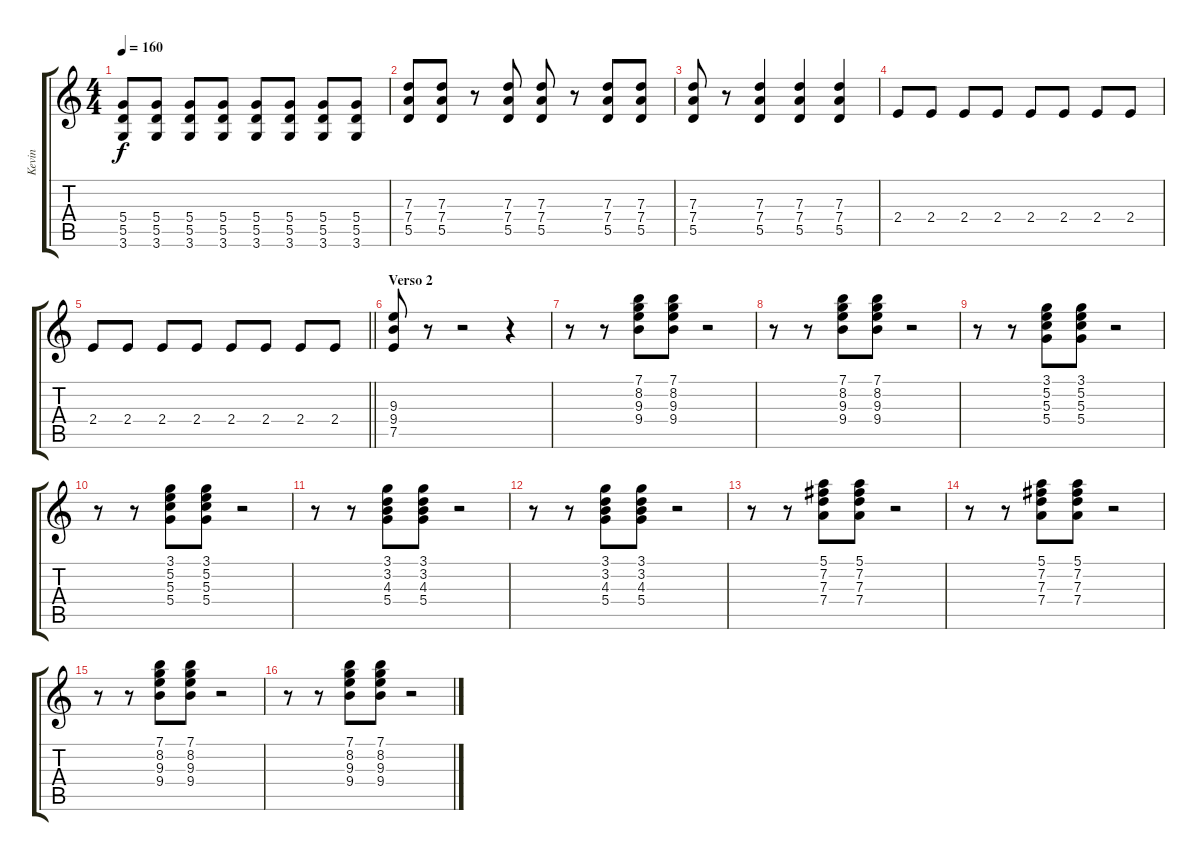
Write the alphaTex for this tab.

\track ("Kevin" "Kevin") {instrument overdrivenguitar}
\staff {score tabs}
\tuning (E4 B3 G3 D3 A2 E2) {hide}
\ts (4 4)
\tempo 160
\clef g2
\ks c
(5.4 5.5 3.6).8{dy f} (5.4 5.5 3.6).8 (5.4 5.5 3.6).8 (5.4 5.5 3.6).8 (5.4 5.5 3.6).8 (5.4 5.5 3.6).8 (5.4 5.5 3.6).8 (5.4 5.5 3.6).8 |
(7.3 7.4 5.5).8 (7.3 7.4 5.5).8 r.8 (7.3 7.4 5.5).8 (7.3 7.4 5.5).8 r.8 (7.3 7.4 5.5).8 (7.3 7.4 5.5).8 |
(7.3 7.4 5.5).8 r.8 (7.3 7.4 5.5).4 (7.3 7.4 5.5).4 (7.3 7.4 5.5).4 |
2.4.8 2.4.8 2.4.8 2.4.8 2.4.8 2.4.8 2.4.8 2.4.8 |
\barLineRight lightlight
2.4.8 2.4.8 2.4.8 2.4.8 2.4.8 2.4.8 2.4.8 2.4.8 |
\section ("" "Verso 2")
(9.3 9.4 7.5).8 r.8 r.2 r.4 |
r.8 r.8 (7.1 8.2 9.3 9.4).8 (7.1 8.2 9.3 9.4).8 r.2 |
r.8 r.8 (7.1 8.2 9.3 9.4).8 (7.1 8.2 9.3 9.4).8 r.2 |
r.8 r.8 (3.1 5.2 5.3 5.4).8 (3.1 5.2 5.3 5.4).8 r.2 |
r.8 r.8 (3.1 5.2 5.3 5.4).8 (3.1 5.2 5.3 5.4).8 r.2 |
r.8 r.8 (3.1 3.2 4.3 5.4).8 (3.1 3.2 4.3 5.4).8 r.2 |
r.8 r.8 (3.1 3.2 4.3 5.4).8 (3.1 3.2 4.3 5.4).8 r.2 |
r.8 r.8 (5.1 7.2 7.3 7.4).8 (5.1 7.2 7.3 7.4).8 r.2 |
r.8 r.8 (5.1 7.2 7.3 7.4).8 (5.1 7.2 7.3 7.4).8 r.2 |
r.8 r.8 (7.1 8.2 9.3 9.4).8 (7.1 8.2 9.3 9.4).8 r.2 |
r.8 r.8 (7.1 8.2 9.3 9.4).8 (7.1 8.2 9.3 9.4).8 r.2
